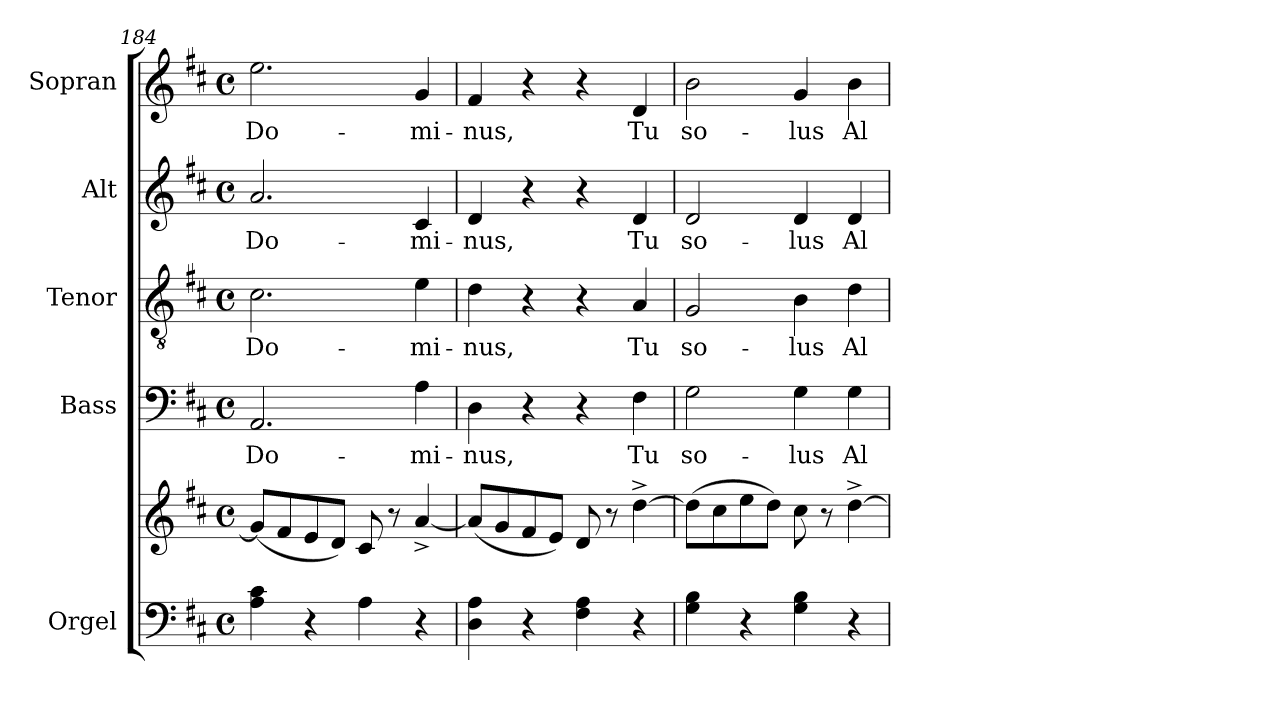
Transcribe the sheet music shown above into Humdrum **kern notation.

**kern	**kern	**kern	**text	**kern	**text	**kern	**text	**kern	**text
*part5	*part5	*part4	*part4	*part3	*part3	*part2	*part2	*part1	*part1
*staff6	*staff5	*staff4	*staff4	*staff3	*staff3	*staff2	*staff2	*staff1	*staff1
*I"Orgel	*	*I"Bass	*	*I"Tenor	*	*I"Alt	*	*I"Sopran	*
*I'Org.	*	*I'B.	*	*I'T.	*	*I'A.	*	*I'S.	*
*clefF4	*clefG2	*clefF4	*	*clefGv2	*	*clefG2	*	*clefG2	*
*k[f#c#]	*k[f#c#]	*k[f#c#]	*	*k[f#c#]	*	*k[f#c#]	*	*k[f#c#]	*
*D:	*D:	*D:	*	*D:	*	*D:	*	*D:	*
*M4/4	*M4/4	*M4/4	*	*M4/4	*	*M4/4	*	*M4/4	*
*met(c)	*met(c)	*met(c)	*	*met(c)	*	*met(c)	*	*met(c)	*
=184	=184	=184	=184	=184	=184	=184	=184	=184	=184
!	!	!	!LO:LY:b	!	!LO:LY:b	!	!LO:LY:b	!	!LO:LY:b
4A\ 4c#\	(<8g/L]	2.AA/	Do-	2.c#\	Do-	2.a/	Do-	2.ee\	Do-
.	8f#/	.	.	.	.	.	.	.	.
4r	8e/	.	.	.	.	.	.	.	.
.	8d/J)	.	.	.	.	.	.	.	.
4A\	8c#/	.	.	.	.	.	.	.	.
.	8r	.	.	.	.	.	.	.	.
!	!	!	!LO:LY:b	!	!LO:LY:b	!	!LO:LY:b	!	!LO:LY:b
4r	[4a^</	4A\	-mi-	4e\	-mi-	4c#/	-mi-	4g/	-mi-
!!LO:PB:g=z
=185	=185	=185	=185	=185	=185	=185	=185	=185	=185
!	!	!	!LO:LY:b	!	!LO:LY:b	!	!LO:LY:b	!	!LO:LY:b
4D\ 4A\	(<8a/L]	4D\	-nus,	4d\	-nus,	4d/	-nus,	4f#/	-nus,
.	8g/	.	.	.	.	.	.	.	.
4r	8f#/	4r	.	4r	.	4r	.	4r	.
.	8e/J)	.	.	.	.	.	.	.	.
4F#\ 4A\	8d/	4r	.	4r	.	4r	.	4r	.
.	8r	.	.	.	.	.	.	.	.
!	!	!	!LO:LY:b	!	!LO:LY:b	!	!LO:LY:b	!	!LO:LY:b
4r	[4dd^>\	4F#\	Tu	4A/	Tu	4d/	Tu	4d/	Tu
=186	=186	=186	=186	=186	=186	=186	=186	=186	=186
!	!	!	!LO:LY:b	!	!LO:LY:b	!	!LO:LY:b	!	!LO:LY:b
4G\ 4B\	(>8dd\L]	2G\	so-	2G/	so-	2d/	so-	2b\	so-
.	8cc#\	.	.	.	.	.	.	.	.
4r	8ee\	.	.	.	.	.	.	.	.
.	8dd\J)	.	.	.	.	.	.	.	.
!	!	!	!LO:LY:b	!	!LO:LY:b	!	!LO:LY:b	!	!LO:LY:b
4G\ 4B\	8cc#\	4G\	-lus	4B\	-lus	4d/	-lus	4g/	-lus
.	8r	.	.	.	.	.	.	.	.
!	!	!	!LO:LY:b	!	!LO:LY:b	!	!LO:LY:b	!	!LO:LY:b
4r	[4dd^>\	4G\	Al-	4d\	Al-	4d/	Al-	4b\	Al-
=	=	=	=	=	=	=	=	=	=
*-	*-	*-	*-	*-	*-	*-	*-	*-	*-
